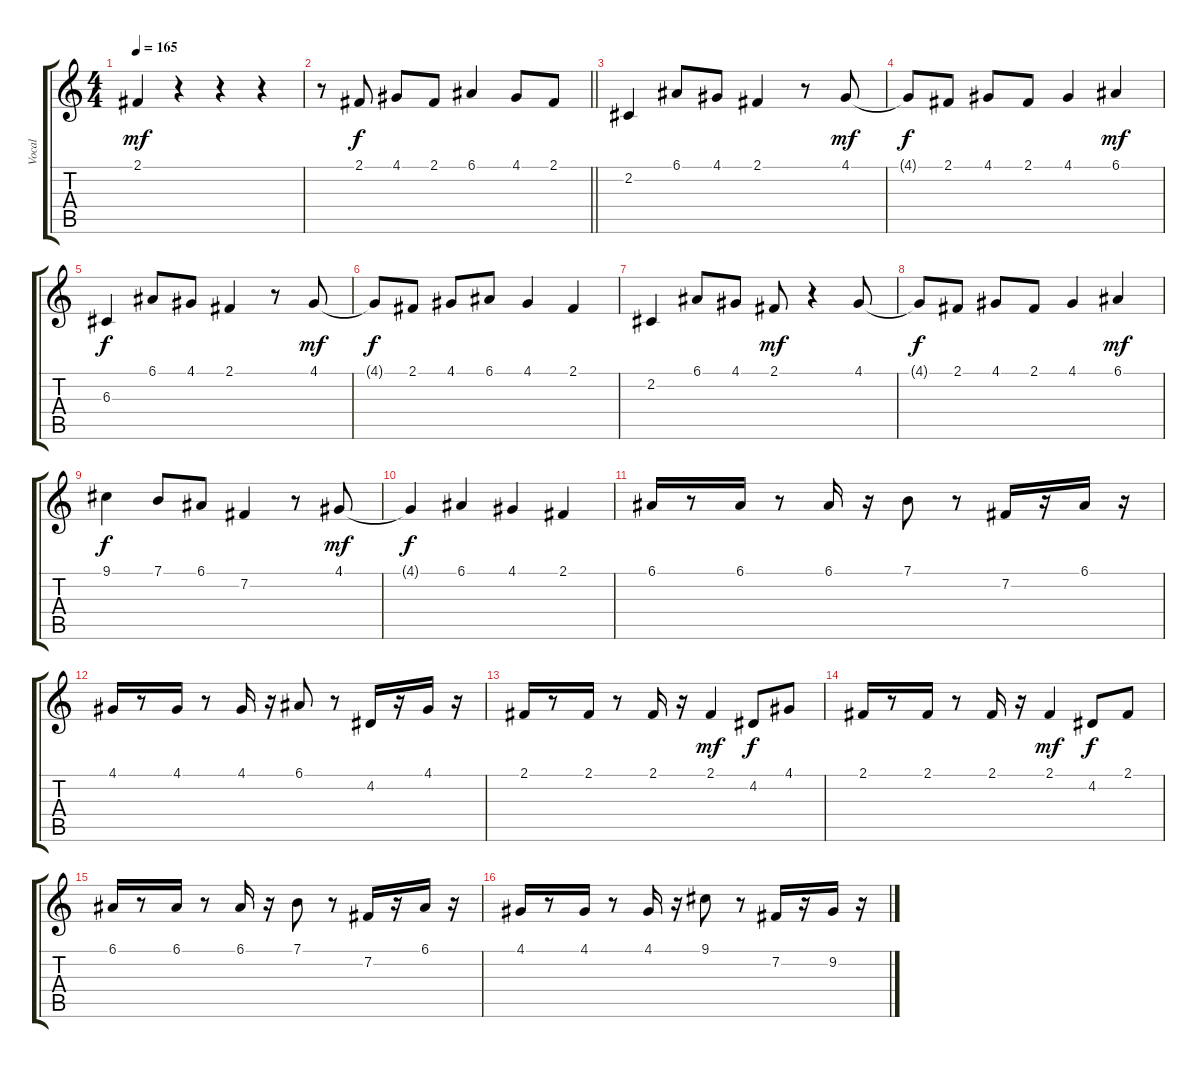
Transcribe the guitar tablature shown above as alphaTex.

\track ("Vocal" "Vocal") {instrument lead2sawtooth}
\staff {score tabs}
\tuning (E4 B3 G3 D3 A2 E2) {hide}
\ts (4 4)
\tempo 165
\clef g2
\ks c
2.1.4{dy mf} r.4 r.4 r.4 |
\barLineRight lightlight
r.8 2.1.8{dy f} 4.1.8 2.1.8 6.1.4 4.1.8 2.1.8 |
2.2.4 6.1.8 4.1.8 2.1.4 r.8 4.1.8{dy mf} |
4.1{t}.8{dy f} 2.1.8 4.1.8 2.1.8 4.1.4 6.1.4{dy mf} |
6.3.4{dy f} 6.1.8 4.1.8 2.1.4 r.8 4.1.8{dy mf} |
4.1{t}.8{dy f} 2.1.8 4.1.8 6.1.8 4.1.4 2.1.4 |
2.2.4 6.1.8 4.1.8 2.1.8{dy mf} r.4 4.1.8 |
4.1{t}.8{dy f} 2.1.8 4.1.8 2.1.8 4.1.4 6.1.4{dy mf} |
9.1.4{dy f} 7.1.8 6.1.8 7.2.4 r.8 4.1.8{dy mf} |
4.1{t}.4{dy f} 6.1.4 4.1.4 2.1.4 |
6.1.16 r.8 6.1.16 r.8 6.1.16 r.16 7.1.8 r.8 7.2.16 r.16 6.1.16 r.16 |
4.1.16 r.8 4.1.16 r.8 4.1.16 r.16 6.1.8 r.8 4.2.16 r.16 4.1.16 r.16 |
2.1.16 r.8 2.1.16 r.8 2.1.16 r.16 2.1.4{dy mf} 4.2.8{dy f} 4.1.8 |
2.1.16 r.8 2.1.16 r.8 2.1.16 r.16 2.1.4{dy mf} 4.2.8{dy f} 2.1.8 |
6.1.16 r.8 6.1.16 r.8 6.1.16 r.16 7.1.8 r.8 7.2.16 r.16 6.1.16 r.16 |
4.1.16 r.8 4.1.16 r.8 4.1.16 r.16 9.1.8 r.8 7.2.16 r.16 9.2.16 r.16
